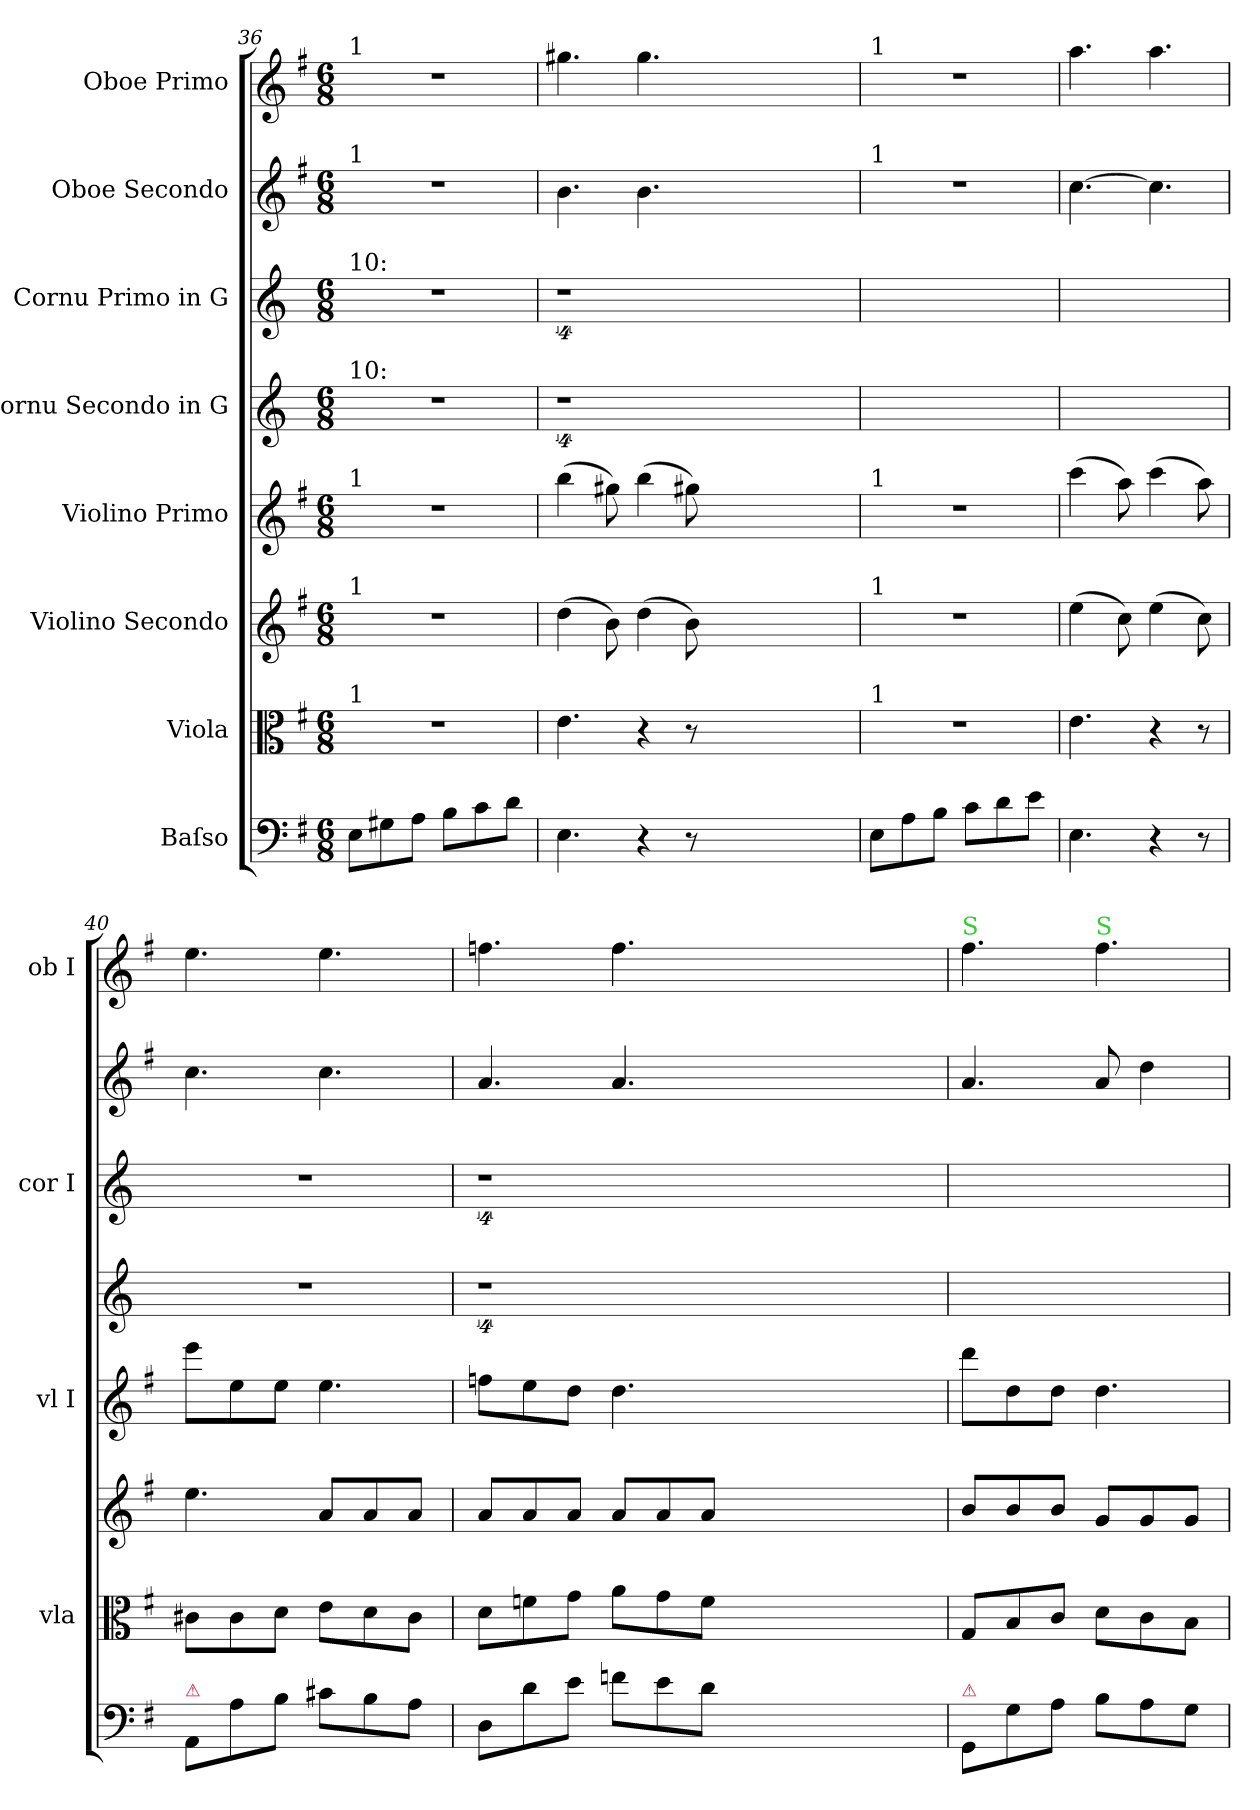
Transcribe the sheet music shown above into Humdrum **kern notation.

**kern	**kern	**kern	**kern	**kern	**kern	**kern	**kern
*part8	*part7	*part6	*part5	*part4	*part3	*part2	*part1
*staff8	*staff7	*staff6	*staff5	*staff4	*staff3	*staff2	*staff1
*I"Baſso	*I"Viola	*I"Violino Secondo	*I"Violino Primo	*I"Cornu Secondo in G	*I"Cornu Primo in G	*I"Oboe Secondo	*I"Oboe Primo
*	*I'vla	*	*I'vl I	*	*I'cor I	*	*I'ob I
*clefF4	*clefC3	*clefG2	*clefG2	*clefG2	*clefG2	*clefG2	*clefG2
*	*	*	*	*ITrd3c5	*ITrd3c5	*	*
*k[f#]	*k[f#]	*k[f#]	*k[f#]	*k[f#]	*k[f#]	*k[f#]	*k[f#]
*M6/8	*M6/8	*M6/8	*M6/8	*M6/8	*M6/8	*M6/8	*M6/8
=36	=36	=36	=36	=36	=36	=36	=36
!	!	!	!	!	!	!	!LO:TX:a:t=1
!	!	!	!	!	!	!LO:TX:a:t=1	!
!	!	!	!	!	!LO:TX:a:t=10&colon;	!	!
!	!	!	!	!LO:TX:a:t=10&colon;	!	!	!
!	!	!	!LO:TX:a:t=1	!	!	!	!
!	!	!LO:TX:a:t=1	!	!	!	!	!
!	!LO:TX:a:t=1	!	!	!	!	!	!
8E\L	2.r	2.r	2.r	2.r	2.r	2.r	2.r
8G#X\	.	.	.	.	.	.	.
8A\J	.	.	.	.	.	.	.
8B\L	.	.	.	.	.	.	.
8c\	.	.	.	.	.	.	.
8d\J	.	.	.	.	.	.	.
=37	=37	=37	=37	=37	=37	=37	=37
4.E\	4.e\	(4dd\	(4bb\	4%9r	4%9r	4.b\	4.gg#X\
.	.	8b\)	8gg#X\)	.	.	.	.
4r	4r	(4dd\	(4bb\	.	.	4.b\	4.gg#\
8r	8r	8b\)	8gg#X\)	.	.	.	.
1.ryy	1.ryy	1.ryy	1.ryy	.	.	1.ryy	1.ryy
=38	=38	=38	=38	=38	=38	=38	=38
!	!	!	!	!	!	!	!LO:TX:a:t=1
!	!	!	!	!	!	!LO:TX:a:t=1	!
!	!	!	!LO:TX:a:t=1	!	!	!	!
!	!	!LO:TX:a:t=1	!	!	!	!	!
!	!LO:TX:a:t=1	!	!	!	!	!	!
8E\L	2.r	2.r	2.r	2.ryy	2.ryy	2.r	2.r
8A\	.	.	.	.	.	.	.
8B\J	.	.	.	.	.	.	.
8c\L	.	.	.	.	.	.	.
8d\	.	.	.	.	.	.	.
8e\J	.	.	.	.	.	.	.
=39	=39	=39	=39	=39	=39	=39	=39
4.E\	4.e\	(4ee\	(4ccc\	2.ryy	2.ryy	[4.cc\	4.aa\
.	.	8cc\)	8aa\)	.	.	.	.
4r	4r	(4ee\	(4ccc\	.	.	4.cc\]	4.aa\
8r	8r	8cc\)	8aa\)	.	.	.	.
=40	=40	=40	=40	=40	=40	=40	=40
!LO:TX:a:color=crimson:t=⚠	!	!	!	!	!	!	!
8AA/L	8c#X\L	4.ee\	8eee\L	2.r	2.r	4.cc\	4.ee\
8A\	8c#\	.	8ee\	.	.	.	.
8B\J	8d\J	.	8ee\J	.	.	.	.
8c#X\L	8e\L	8a/L	4.ee\	.	.	4.cc\	4.ee\
8B\	8d\	8a/	.	.	.	.	.
8A\J	8c#\J	8a/J	.	.	.	.	.
=41	=41	=41	=41	=41	=41	=41	=41
8D\L	8d\L	8a/L	8ffn\L	4%9r	4%9r	4.a/	4.ffn\
8d\	8fn\	8a/	8ee\	.	.	.	.
8e\J	8g\J	8a/J	8dd\J	.	.	.	.
8fn\L	8a\L	8a/L	4.dd\	.	.	4.a/	4.ff\
8e\	8g\	8a/	.	.	.	.	.
8d\J	8f\J	8a/J	.	.	.	.	.
1.ryy	1.ryy	1.ryy	1.ryy	.	.	1.ryy	1.ryy
=42	=42	=42	=42	=42	=42	=42	=42
!	!	!	!	!	!	!	!LO:TX:a:color=limegreen:t=S
!LO:TX:a:color=crimson:t=⚠	!	!	!	!	!	!	!
8GG/L	8G/L	8b/L	8ddd\L	2.ryy	2.ryy	4.a/	4.ff#\
8G\	8B/	8b/	8dd\	.	.	.	.
8A\J	8c/J	8b/J	8dd\J	.	.	.	.
!	!	!	!	!	!	!	!LO:TX:a:color=limegreen:t=S
8B\L	8d\L	8g/L	4.dd\	.	.	8a/	4.ff#\
8A\	8c\	8g/	.	.	.	4dd\	.
8G\J	8B\J	8g/J	.	.	.	.	.
=	=	=	=	=	=	=	=
*-	*-	*-	*-	*-	*-	*-	*-
